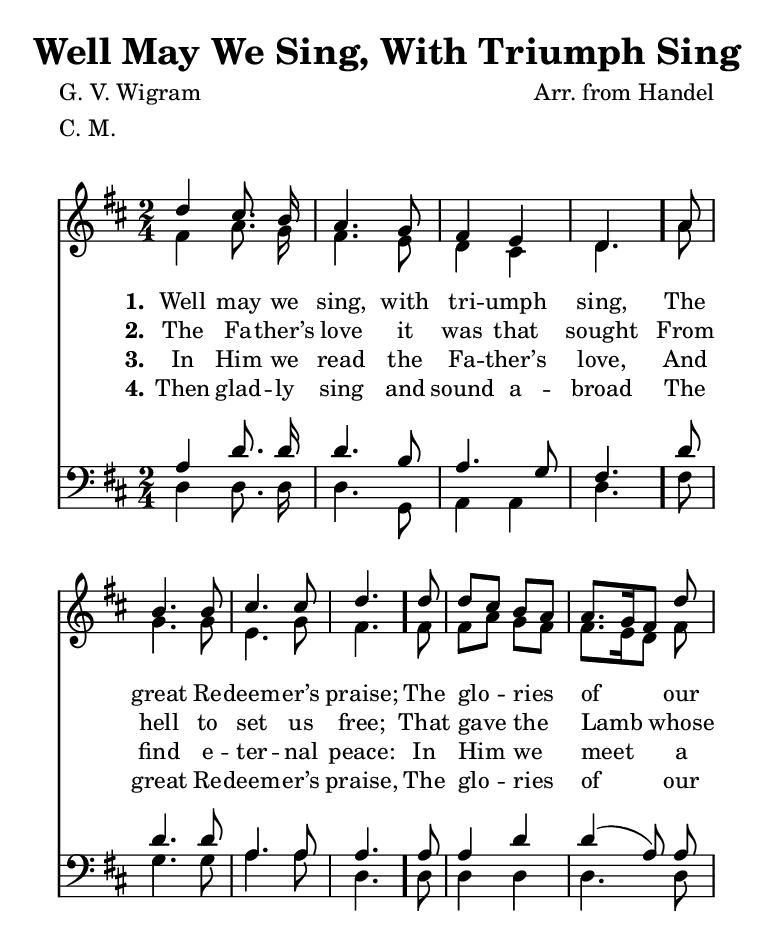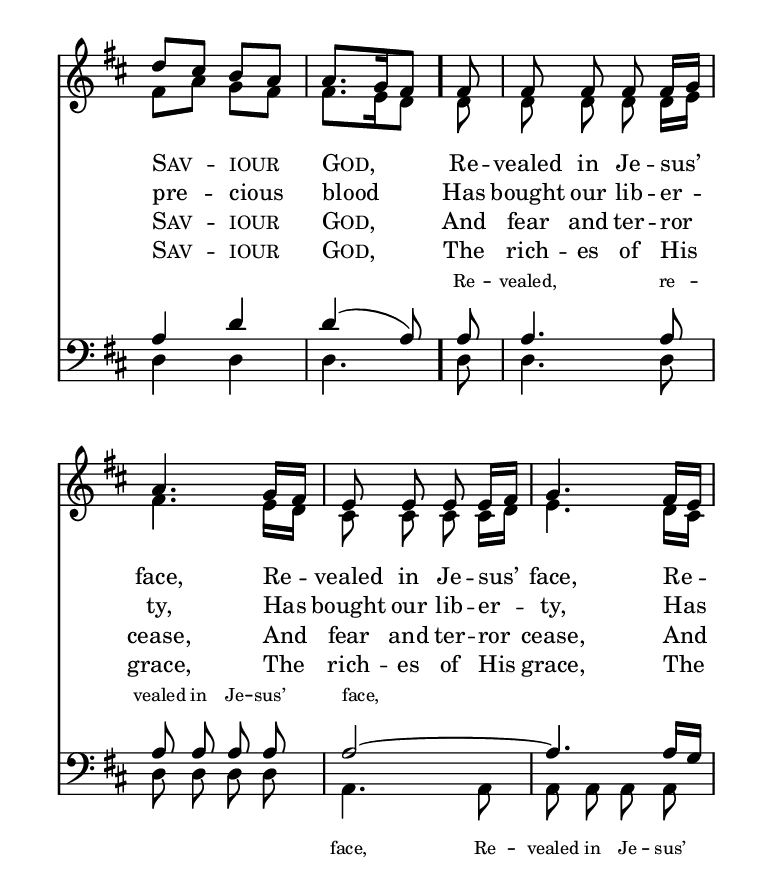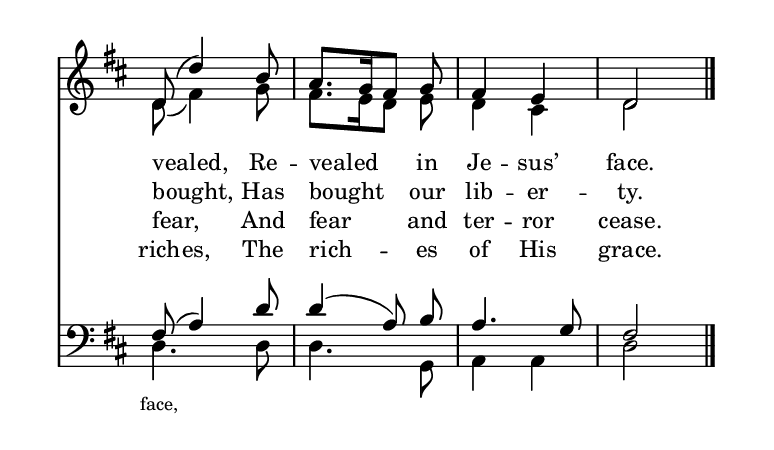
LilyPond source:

\include "common/global.ily"
\paper {
  \include "common/paper.ily"
  ragged-bottom = ##t
}

\header{
  hymnnumber = "285"
  title = "Well May We Sing, With Triumph Sing"
  tunename = "Antioch"
  meter = "C. M."
  poet = "G. V. Wigram"
  composer = "Arr. from Handel"
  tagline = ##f
}

global = {
  \include "common/overrides.ily"
  \override Staff.TimeSignature.style = #'numbered
  \time 2/4
  \override Score.MetronomeMark.transparent = ##t % hide all fermata changes too
  \tempo 4=80
  \key d \major
  \autoBeamOff
}

notesSoprano = {
\global
\relative c'' {

  d4 cis8. b16 | a4. g8 | fis4 e | d4.
  a'8 | b4. b8 | cis4. cis8 | d4.
  d8 | d8[ cis] b[ a] | a8.[ g16 fis8] d'8 | d8[ cis] b[ a] | a8.[ g16 fis8]
  fis8 | fis fis fis fis16[ g] | a4.
  g16[ fis] | e8 e e e16[ fis] | g4.
  fis16[ e] | d8( d'4) b8 | a8.[ g16 fis8] g8 | fis4 e | d2 |

  \bar "|."

}
}

notesAlto = {
\global
\relative e' {

  fis4 a8. g16 | fis4. e8 | d4 cis | d4.
  a'8 | g4. g8 | e4. g8 | fis4.
  fis8 | fis8[ a] g[ fis] | fis8.[ e16 d8] fis8 | fis8[ a] g[ fis] | fis8.[ e16 d8]
  d8 | d d d d16[ e] | fis4.
  e16[ d] | cis8 cis cis cis16[ d] | e4.
  d16[ cis] | d8( fis4) g8 | fis8.[ e16 d8] e | d4 cis | d2 |

}
}

notesTenor = {
\global
\relative a {

  a4 d8. d16 | d4. b8 | a4. g8 | fis4.
  d'8 | d4. d8 | a4. a8 | a4.
  a8 | a4 d | d4( a8) a8 | a4 d | d4( a8)
  a8 | a4. a8 | a a a a | a2 ~ | a4.
  a16[ g] | fis8( a4) d8 | d4( a8) b | a4. g8 | fis2 |

}
}

notesBass = {
\global
\relative f {

  d4 d8. d16 | d4. g,8 | a4 a | d4.
  fis8 | g4. g8 | a4. a8 | d,4.
  d8 | d4 d | d4. d8 | d4 d | d4.
  d8 | d4. d8 | d d d d |
  a4. a8 | a a a a | d4. d8 | d4. g,8 | a4 a | d2

}
}

wordsA = \lyricmode {
\set stanza = "1."

Well may we sing, with tri -- umph sing, \bar "."
The great Re -- deem -- er’s praise; \bar "."
The glo -- ries of our \markup\caps Sav -- \markup\caps iour \markup\caps God, \bar "."
%{HIDE>%} Re -- vealed in Je -- sus’ face, %{<HIDE%}
%{HIDE>%} Re -- vealed in Je -- sus’ face, %{<HIDE%}
%{HIDE>%} Re -- vealed, %{<HIDE%}
Re -- vealed in Je -- sus’ face. \bar "."

}

wordsB = \lyricmode {
\set stanza = "2."

The Fa -- ther’s love it was that sought
From hell to set us free;
That gave the Lamb whose pre -- cious blood
%{HIDE>%} Has bought our lib -- er -- ty, %{<HIDE%}
%{HIDE>%} Has bought our lib -- er -- ty, %{<HIDE%}
%{HIDE>%} Has bought, %{<HIDE%}
Has bought our lib -- er -- ty.

}

wordsC = \lyricmode {
\set stanza = "3."

In Him we read the Fa -- ther’s love,
And find e -- ter -- nal peace:
In Him we meet a \markup\caps Sav -- \markup\caps iour \markup\caps God,
%{HIDE>%} And fear and ter -- ror cease, %{<HIDE%}
%{HIDE>%} And fear and ter -- ror cease, %{<HIDE%}
%{HIDE>%} And fear, %{<HIDE%}
And fear and ter -- ror cease.

}

wordsD = \lyricmode {
\set stanza = "4."

Then glad -- ly sing and sound a -- broad
The great Re -- deem -- er’s praise,
The glo -- ries of our \markup\caps Sav -- \markup\caps iour \markup\caps God,
%{HIDE>%} The rich -- es of His grace, %{<HIDE%}
%{HIDE>%} The rich -- es of His grace, %{<HIDE%}
%{HIDE>%} The { \mon } rich -- es, { \moff } %{<HIDE%}
The rich -- es of His grace.

}

underWordsTenor = \lyricmode {
\override LyricText.font-size = #-2

\repeat unfold 22 \skip 4
Re -- vealed, re -- vealed in Je -- sus’ face,__

}

underWordsBass = \lyricmode {
\override LyricText.font-size = #-2

\repeat unfold 29 \skip 4
face, Re -- vealed in Je -- sus’ face,

}

\score {
  \context ChoirStaff <<
    \context Staff = upper <<
      \set ChoirStaff.systemStartDelimiter = #'SystemStartBar
      \context Voice  = sopranos { \voiceOne << \notesSoprano >> }
      \context Voice  = altos { \voiceTwo << \notesAlto >> }
      \context Lyrics = one   \lyricsto sopranos \wordsA
      \context Lyrics = two   \lyricsto sopranos \wordsB
      \context Lyrics = three \lyricsto sopranos \wordsC
      \context Lyrics = four  \lyricsto sopranos \wordsD
    >>
    \context Staff = men <<
      \clef bass
      \context Voice  = tenors { \voiceOne << \notesTenor >> }
      \context Voice  = basses { \voiceTwo << \notesBass >> }
      \context Lyrics = five \with { alignAboveContext = men } \lyricsto tenors \underWordsTenor
      \context Lyrics = six  \with { alignBelowContext = men } \lyricsto basses \underWordsBass
    >>
  >>
  \layout {
    \include "common/layout.ily"
  }
  \midi{
    \include "common/midi.ily"
  }
}

\version "2.19.49"  % necessary for upgrading to future LilyPond versions.

% vi:set et ts=2 sw=2 ai nocindent syntax=lilypond:
